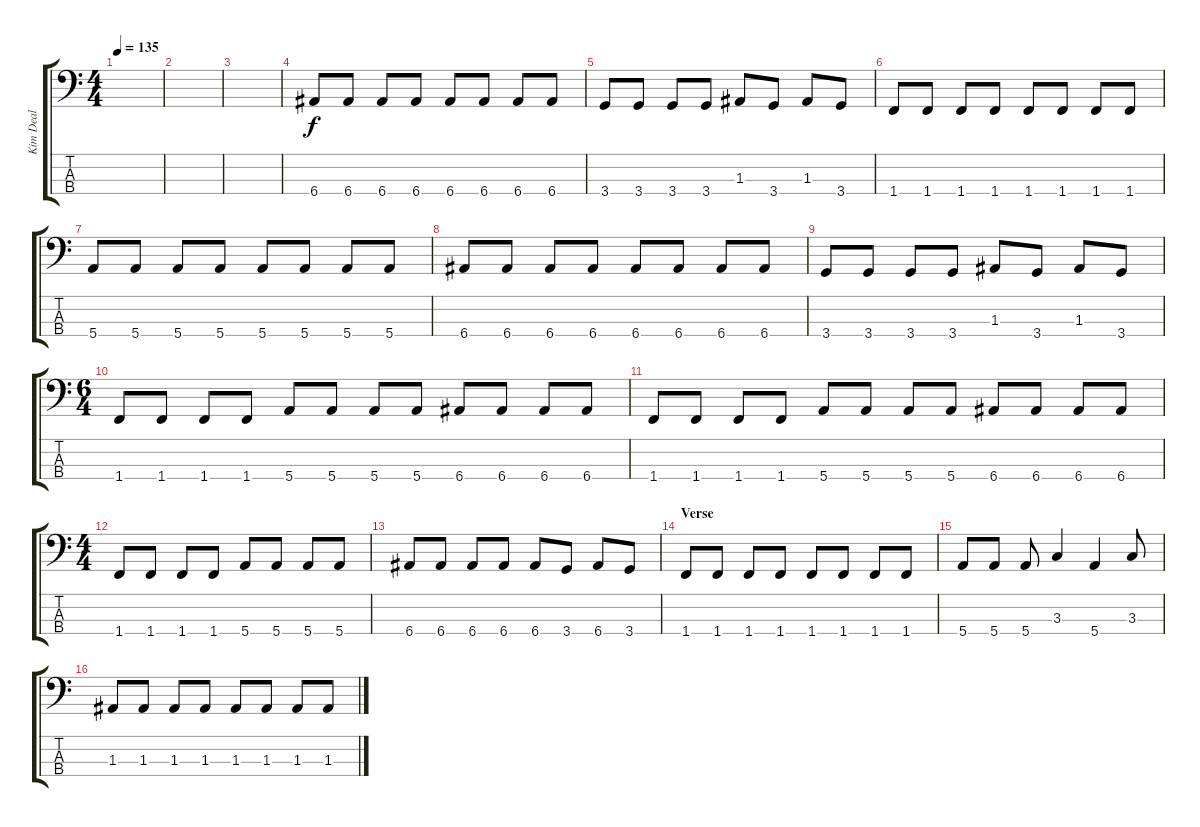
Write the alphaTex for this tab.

\track ("Kim Deal" "Kim Deal") {instrument electricbasspick}
\staff {score tabs}
\tuning (G2 D2 A1 E1) {hide}
\ts (4 4)
\tempo 135
\clef f4
\ks c
|
|
|
6.4.8 6.4.8 6.4.8 6.4.8 6.4.8 6.4.8 6.4.8 6.4.8 |
3.4.8 3.4.8 3.4.8 3.4.8 1.3.8 3.4.8 1.3.8 3.4.8 |
1.4.8 1.4.8 1.4.8 1.4.8 1.4.8 1.4.8 1.4.8 1.4.8 |
5.4.8 5.4.8 5.4.8 5.4.8 5.4.8 5.4.8 5.4.8 5.4.8 |
6.4.8 6.4.8 6.4.8 6.4.8 6.4.8 6.4.8 6.4.8 6.4.8 |
3.4.8 3.4.8 3.4.8 3.4.8 1.3.8 3.4.8 1.3.8 3.4.8 |
\ts (6 4)
1.4.8 1.4.8 1.4.8 1.4.8 5.4.8 5.4.8 5.4.8 5.4.8 6.4.8 6.4.8 6.4.8 6.4.8 |
1.4.8 1.4.8 1.4.8 1.4.8 5.4.8 5.4.8 5.4.8 5.4.8 6.4.8 6.4.8 6.4.8 6.4.8 |
\ts (4 4)
1.4.8 1.4.8 1.4.8 1.4.8 5.4.8 5.4.8 5.4.8 5.4.8 |
6.4.8 6.4.8 6.4.8 6.4.8 6.4.8 3.4.8 6.4.8 3.4.8 |
\section ("" "Verse")
1.4.8 1.4.8 1.4.8 1.4.8 1.4.8 1.4.8 1.4.8 1.4.8 |
5.4.8 5.4.8 5.4.8 3.3.4 5.4.4 3.3.8 |
1.3.8 1.3.8 1.3.8 1.3.8 1.3.8 1.3.8 1.3.8 1.3.8
